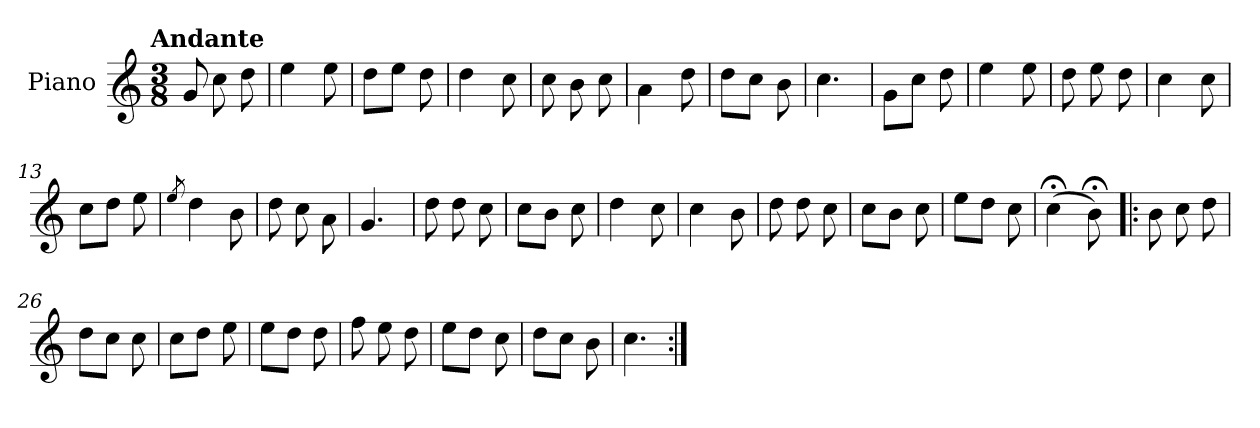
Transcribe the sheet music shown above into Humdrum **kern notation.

**kern
*part1
*staff1
*I"Piano
*I'Pno.
*clefG2
*k[]
!!LO:TX:omd:t=Andante
*M3/8
*MM92
=1
8g/
8cc\
8dd\
=2
4ee\
8ee\
=3
8dd\L
8ee\J
8dd\
=4
4dd\
8cc\
=5
8cc\
8b\
8cc\
=6
4a\
8dd\
=7
8dd\L
8cc\J
8b\
!!LO:LB:g=z
=8
4.cc\
=9
8g\L
8cc\J
8dd\
=10
4ee\
8ee\
=11
8dd\
8ee\
8dd\
=12
4cc\
8cc\
=13
8cc\L
8dd\J
8ee\
=14
8qee/
4dd\
8b\
!!LO:LB:g=z
=15
8dd\
8cc\
8a\
=16
4.g/
=17
8dd\
8dd\
8cc\
=18
8cc\L
8b\J
8cc\
=19
4dd\
8cc\
=20
4cc\
8b\
=21
8dd\
8dd\
8cc\
!!LO:LB:g=z
=22
8cc\L
8b\J
8cc\
=23
8ee\L
8dd\J
8cc\
=24
(>4cc;<\
8b;<\)
=25!|:
8b\
8cc\
8dd\
=26
8dd\L
8cc\J
8cc\
=27
8cc\L
8dd\J
8ee\
!!LO:LB:g=z
=28
8ee\L
8dd\J
8dd\
=29
8ff\
8ee\
8dd\
=30
8ee\L
8dd\J
8cc\
=31
8dd\L
8cc\J
8b\
=32
4.cc\
=:|!
*-
